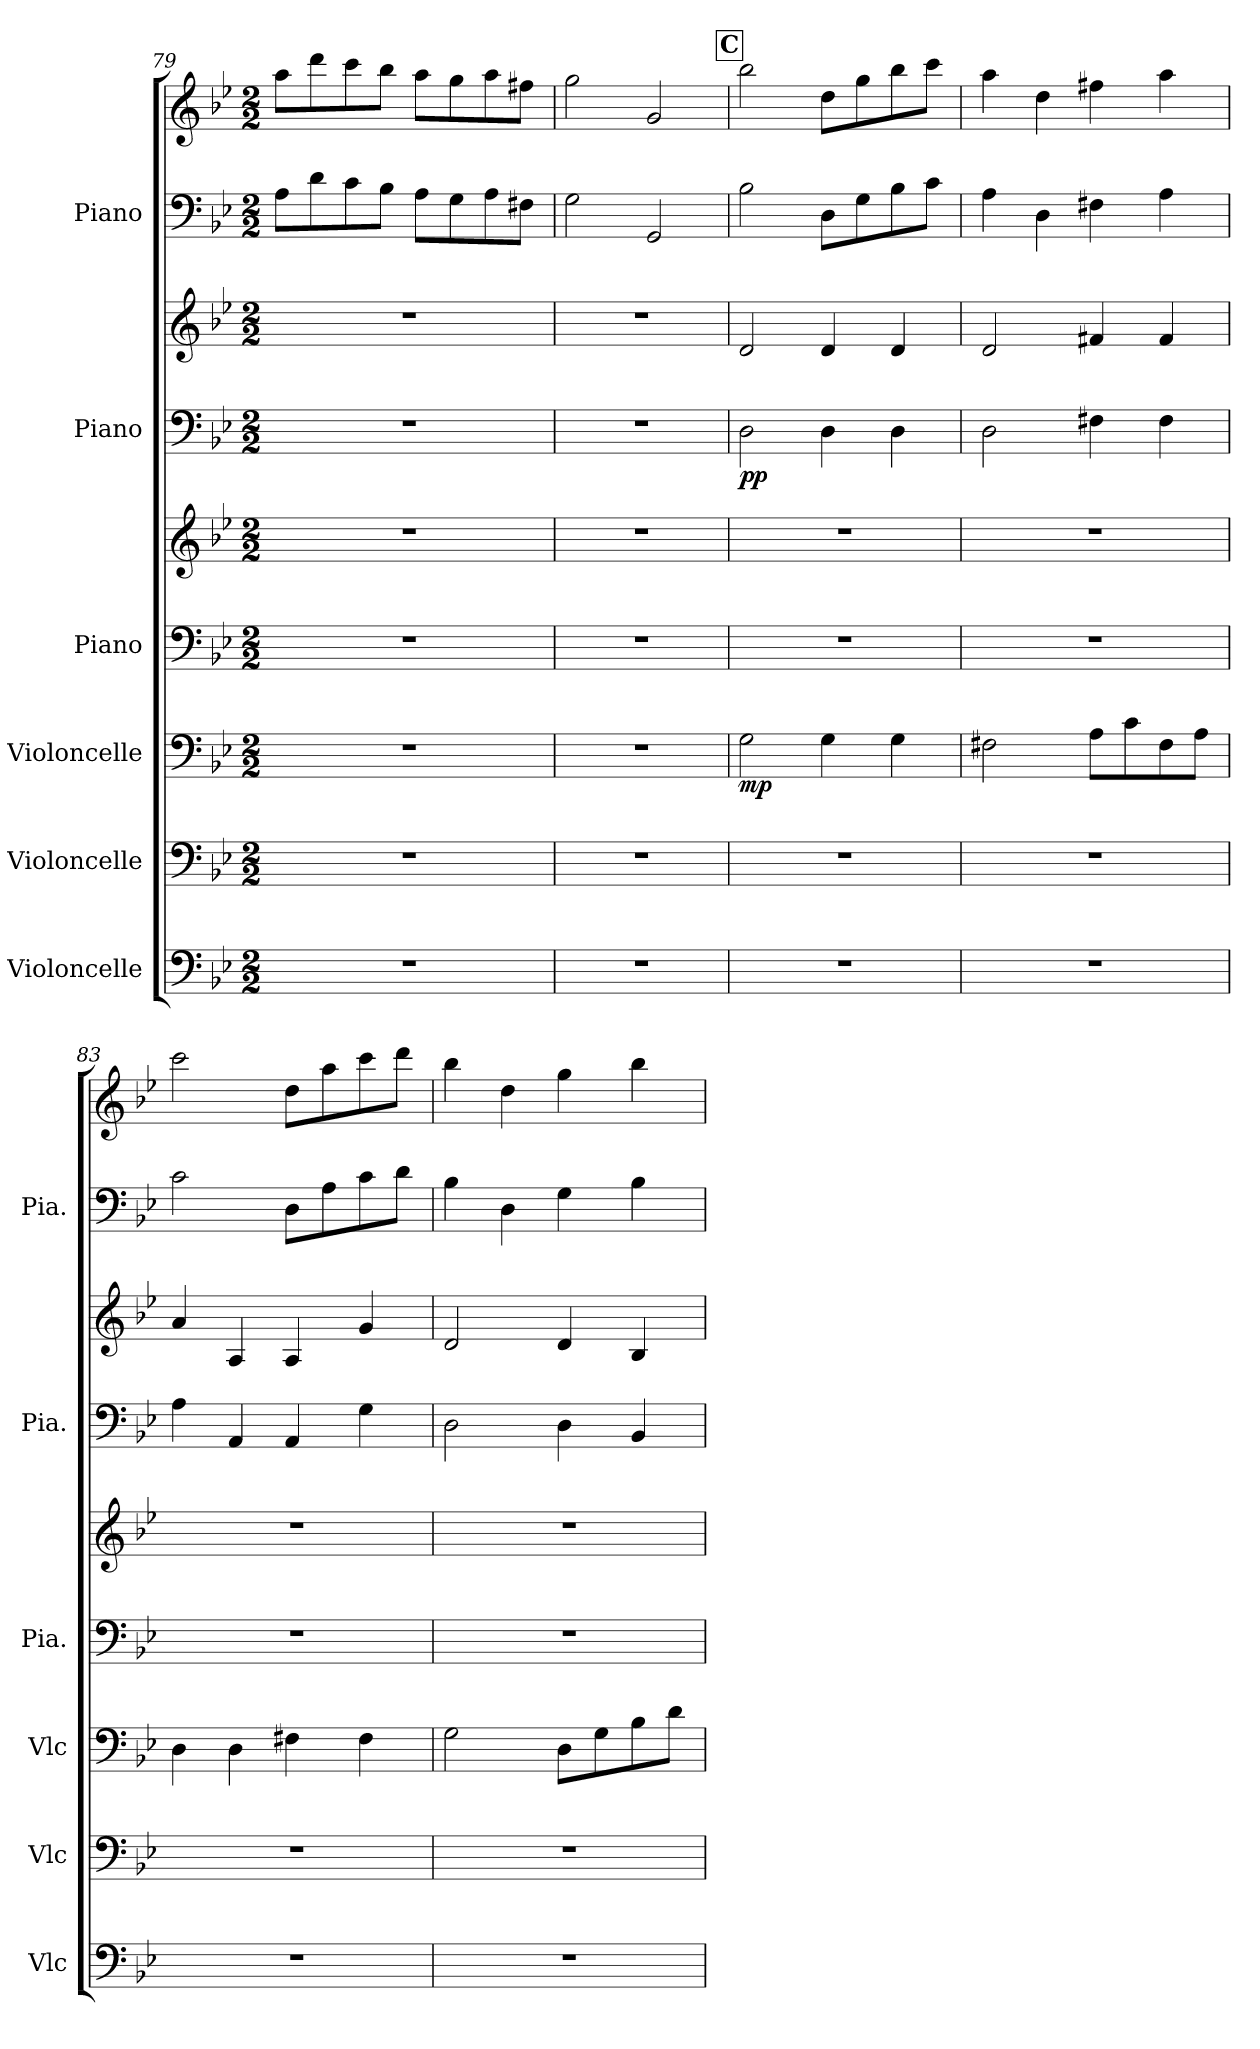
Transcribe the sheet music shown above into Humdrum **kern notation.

**kern	**kern	**kern	**dynam	**kern	**kern	**kern	**kern	**dynam	**kern	**kern	**dynam
*part6	*part5	*part4	*part4	*part3	*part3	*part2	*part2	*part2	*part1	*part1	*part1
*staff9	*staff8	*staff7	*staff7	*staff6	*staff5	*staff4	*staff3	*staff3/4	*staff2	*staff1	*staff1/2
*I"Violoncelle	*I"Violoncelle	*I"Violoncelle	*	*I"Piano	*	*I"Piano	*	*	*I"Piano	*	*
*I'Vlc	*I'Vlc	*I'Vlc	*	*I'Pia.	*	*I'Pia.	*	*	*I'Pia.	*	*
*clefF4	*clefF4	*clefF4	*	*clefF4	*clefG2	*clefF4	*clefG2	*	*clefF4	*clefG2	*
*k[b-e-]	*k[b-e-]	*k[b-e-]	*	*k[b-e-]	*k[b-e-]	*k[b-e-]	*k[b-e-]	*	*k[b-e-]	*k[b-e-]	*
*M2/2	*M2/2	*M2/2	*	*M2/2	*M2/2	*M2/2	*M2/2	*	*M2/2	*M2/2	*
=79	=79	=79	=79	=79	=79	=79	=79	=79	=79	=79	=79
1r	1r	1r	.	1r	1r	1r	1r	.	8A\L	8aa\L	.
.	.	.	.	.	.	.	.	.	8d\	8ddd\	.
.	.	.	.	.	.	.	.	.	8c\	8ccc\	.
.	.	.	.	.	.	.	.	.	8B-\J	8bb-\J	.
.	.	.	.	.	.	.	.	.	8A\L	8aa\L	.
.	.	.	.	.	.	.	.	.	8G\	8gg\	.
.	.	.	.	.	.	.	.	.	8A\	8aa\	.
.	.	.	.	.	.	.	.	.	8F#X\J	8ff#X\J	.
=80	=80	=80	=80	=80	=80	=80	=80	=80	=80	=80	=80
1r	1r	1r	.	1r	1r	1r	1r	.	2G\	2gg\	.
.	.	.	.	.	.	.	.	.	2GG/	2g/	.
!!LO:PB:g=z
!!LO:REH:place=s1:a:B:fs=14:t=C
=81	=81	=81	=81	=81	=81	=81	=81	=81	=81	=81	=81
!	!	!	!LO:DY:b	!	!	!	!	!LO:DY:b=2	!	!	!
!	!	!	!	!	!	!	!	!LO:DY:n=1:b	!	!	!LO:DY:b=2
!	!	!	!	!	!	!	!	!	!	!	!LO:DY:n=1:b
1r	1r	2G\	mp	1r	1r	2D\	2d/	p p	2B-\	2bb-\	mp mp
.	.	4G\	.	.	.	4D\	4d/	.	8D\L	8dd\L	.
.	.	.	.	.	.	.	.	.	8G\	8gg\	.
.	.	4G\	.	.	.	4D\	4d/	.	8B-\	8bb-\	.
.	.	.	.	.	.	.	.	.	8c\J	8ccc\J	.
=82	=82	=82	=82	=82	=82	=82	=82	=82	=82	=82	=82
1r	1r	2F#X\	.	1r	1r	2D\	2d/	.	4A\	4aa\	.
.	.	.	.	.	.	.	.	.	4D\	4dd\	.
.	.	8A\L	.	.	.	4F#X\	4f#X/	.	4F#X\	4ff#X\	.
.	.	8c\	.	.	.	.	.	.	.	.	.
.	.	8F#\	.	.	.	4F#\	4f#/	.	4A\	4aa\	.
.	.	8A\J	.	.	.	.	.	.	.	.	.
=83	=83	=83	=83	=83	=83	=83	=83	=83	=83	=83	=83
1r	1r	4D\	.	1r	1r	4A\	4a/	.	2c\	2ccc\	.
.	.	4D\	.	.	.	4AA/	4A/	.	.	.	.
.	.	4F#X\	.	.	.	4AA/	4A/	.	8D\L	8dd\L	.
.	.	.	.	.	.	.	.	.	8A\	8aa\	.
.	.	4F#\	.	.	.	4G\	4g/	.	8c\	8ccc\	.
.	.	.	.	.	.	.	.	.	8d\J	8ddd\J	.
=84	=84	=84	=84	=84	=84	=84	=84	=84	=84	=84	=84
1r	1r	2G\	.	1r	1r	2D\	2d/	.	4B-\	4bb-\	.
.	.	.	.	.	.	.	.	.	4D\	4dd\	.
.	.	8D\L	.	.	.	4D\	4d/	.	4G\	4gg\	.
.	.	8G\	.	.	.	.	.	.	.	.	.
.	.	8B-\	.	.	.	4BB-/	4B-/	.	4B-\	4bb-\	.
.	.	8d\J	.	.	.	.	.	.	.	.	.
=	=	=	=	=	=	=	=	=	=	=	=
*-	*-	*-	*-	*-	*-	*-	*-	*-	*-	*-	*-
